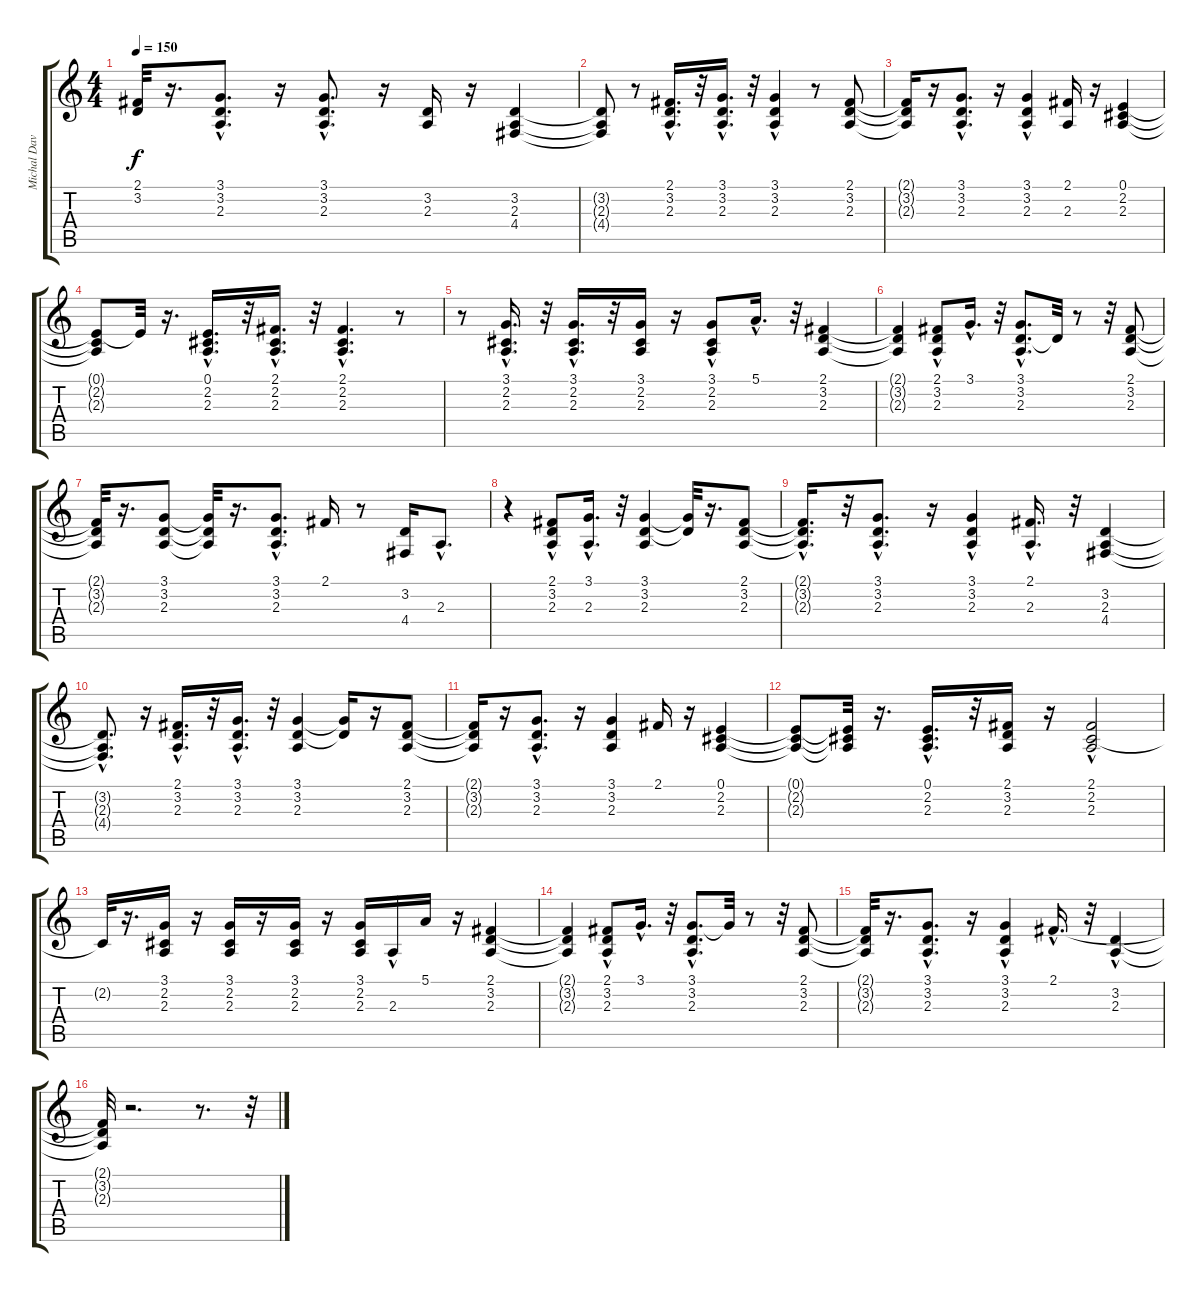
\track ("Michal David klávesy" "Michal Dav") {instrument synthbrass1}
\staff {score tabs}
\tuning (E4 B3 G3 D3 A2 E2) {hide}
\ts (4 4)
\tempo 150
\clef g2
\ks c
(2.1{t} 3.2{t}).32{dy f} r.16{d} (3.1{hac} 3.2{hac} 2.3).8{d} r.16 (3.1{hac} 3.2{hac} 2.3{hac}).8{d} r.16 (3.2 2.3).16 r.16 (3.2 2.3 4.4).4 |
(3.2{t} 2.3{t} 4.4{t}).8 r.8 (2.1{hac} 3.2{hac} 2.3).16{d} r.32 (3.1{hac} 3.2 2.3).16{d} r.32 (3.1 3.2 2.3{hac}).4 r.8 (2.1 3.2 2.3).8 |
(2.1{t} 3.2{t} 2.3{t}).16 r.16 (3.1{hac} 3.2{hac} 2.3).8{d} r.16 (3.1{hac} 3.2 2.3{hac}).4 (2.1 2.3).16 r.16 (0.1 2.2 2.3).4 |
(0.1{t} 2.2{t} 2.3{t}).8 0.1{t}.32 r.16{d} (0.1{hac} 2.2{hac} 2.3).16{d} r.32 (2.1 2.2{hac} 2.3).16{d} r.32 (2.1{hac} 2.2{hac} 2.3).4{d} r.8 |
r.8 (3.1{hac} 2.2 2.3).16{d} r.32 (3.1{hac} 2.2 2.3).16{d} r.32 (3.1 2.2 2.3).16 r.16 (3.1{hac} 2.2 2.3{hac}).8 5.1{hac}.16{d} r.32 (2.1 3.2 2.3).4 |
(2.1{t} 3.2{t} 2.3{t}).4 (2.1 3.2{hac} 2.3{hac}).8 3.1{hac}.16{d} r.32 (3.1{hac} 3.2{hac} 2.3{hac}).8{d} 3.2{t}.32 r.8 r.32 (2.1 3.2 2.3).8 |
(2.1{t} 3.2{t} 2.3{t}).32 r.16{d} (3.1 3.2 2.3).8 (3.1{t} 3.2{t} 2.3{t}).32 r.16{d} (3.1{hac} 3.2 2.3).8{d} 2.1.16 r.8 (3.2 4.4).16 2.3{hac}.8{d} |
r.4 (2.1{hac} 3.2{hac} 2.3).8 (3.1{hac} 2.3).16{d} r.32 (3.1 3.2 2.3).4 (3.1{t} 3.2{t}).32 r.16{d} (2.1 3.2 2.3).8 |
(2.1{hac t} 3.2{hac t} 2.3{t}).16{d} r.32 (3.1{hac} 3.2{hac} 2.3).8{d} r.16 (3.1 3.2 2.3{hac}).4 (2.1{hac} 2.3).16{d} r.32 (3.2 2.3 4.4).4 |
(3.2{hac t} 2.3{t} 4.4{hac t}).8{d} r.16 (2.1{hac} 3.2{hac} 2.3).16{d} r.32 (3.1 3.2{hac} 2.3).16{d} r.32 (3.1 3.2 2.3).4 (3.1{t} 3.2{t}).16 r.16 (2.1 3.2 2.3).8 |
(2.1{t} 3.2{t} 2.3{t}).16 r.16 (3.1{hac} 3.2{hac} 2.3).8{d} r.16 (3.1 3.2 2.3).4 2.1.16 r.16 (0.1 2.2 2.3).4 |
(0.1{t} 2.2{t} 2.3{t}).8 (0.1{t} 2.2{t} 2.3{t}).32 r.16{d} (0.1{hac} 2.2 2.3{hac}).16{d} r.32 (2.1 3.2 2.3).16 r.16 (2.1 2.2 2.3{hac}).2 |
2.2{t}.32 r.16{d} (3.1 2.2 2.3).16 r.16 (3.1 2.2 2.3).16 r.16 (3.1 2.2 2.3).16 r.16 (3.1 2.2 2.3).16 2.3{hac}.16 5.1.16 r.16 (2.1 3.2 2.3).4 |
(2.1{t} 3.2{t} 2.3{t}).4 (2.1 3.2{hac} 2.3{hac}).8 3.1{hac}.16{d} r.32 (3.1{hac} 3.2{hac} 2.3{hac}).8{d} 3.1{t}.32 r.8 r.32 (2.1 3.2 2.3).8 |
(2.1{t} 3.2{t} 2.3{t}).32 r.16{d} (3.1{hac} 3.2{hac} 2.3).8{d} r.16 (3.1{hac} 3.2 2.3).4 2.1{hac}.16{d} r.32 (3.2 2.3{hac}).4 |
(2.1{t} 3.2{t} 2.3{t}).32 r.2{d} r.8{d} r.32
